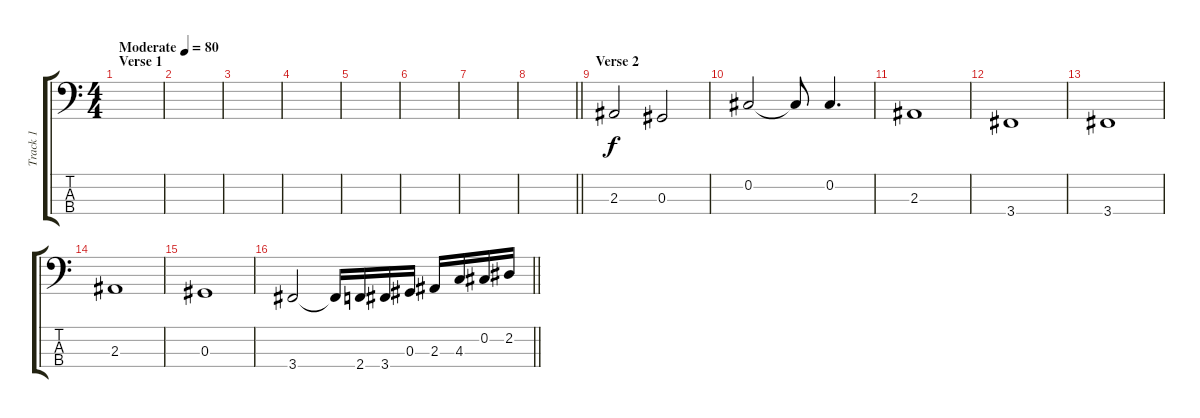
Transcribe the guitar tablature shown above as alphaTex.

\track ("Track 1" "Track 1") {instrument electricbassfinger}
\staff {score tabs}
\tuning (Gb2 Db2 Ab1 Eb1) {hide}
\ts (4 4)
\section ("" "Verse 1")
\tempo (80 "Moderate")
\clef f4
\ks c
|
|
|
|
|
|
|
\barLineRight lightlight
|
\section ("" "Verse 2")
2.3.2 0.3.2 |
0.2.2 0.2{t}.8 0.2.4{d} |
2.3.1 |
3.4.1 |
3.4.1 |
2.3.1 |
0.3.1 |
\barLineRight lightlight
3.4.2 3.4{t}.16 2.4.16 3.4.16 0.3.16 2.3.16 4.3.16 0.2.16 2.2.16
